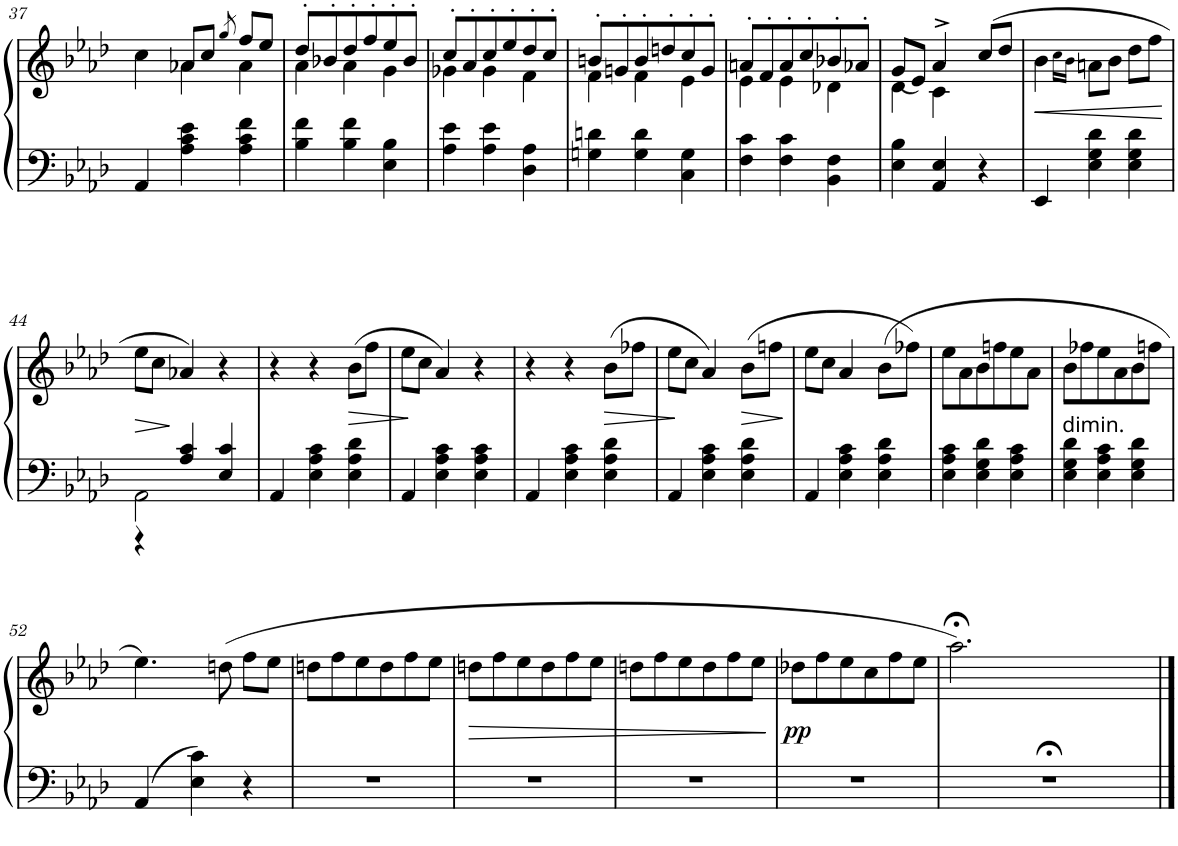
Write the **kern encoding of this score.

**kern	**kern	**dynam
*part1	*part1	*part1
*staff2	*staff1	*staff1/2
*I"Piano	*	*
*I'Pno.	*	*
!!LO:PB:g=z
*clefF4	*clefG2	*
*k[b-e-a-d-]	*k[b-e-a-d-]	*
*M3/4	*M3/4	*
=37	=37	=37
*	*^	*
4AA-/	4cc\	4ryy	.
4A-\ 4c\ 4e-\	4a-X\	8a-/L	.
.	.	8cc/J	.
.	.	8qgg/	.
4A-\ 4c\ 4f\	4a-\	8ff/L	.
.	.	8ee-/J	.
=38	=38	=38	=38
4B-\ 4f\	4a-\	8dd-'/L	.
.	.	8b-X'/	.
4B-\ 4f\	4a-\	8dd-'/	.
.	.	8ff'/	.
4E-\ 4B-\	4g\	8ee-'/	.
.	.	8b-'/J	.
=39	=39	=39	=39
4A-\ 4e-\	4g-X\	8cc'/L	.
.	.	8a-'/	.
4A-\ 4e-\	4g-\	8cc'/	.
.	.	8ee-'/	.
4D-\ 4A-\	4f\	8dd-'/	.
.	.	8cc'/J	.
=40	=40	=40	=40
4Gn\ 4dn\	4f\	8bn'/L	.
.	.	8gn'/	.
4G\ 4d\	4f\	8b'/	.
.	.	8ddn'/	.
4C\ 4G\	4e-\	8cc'/	.
.	.	8g'/J	.
=41	=41	=41	=41
4F\ 4c\	4e-\	8an'/L	.
.	.	8f'/	.
4F\ 4c\	4e-\	8a'/	.
.	.	8cc'/	.
4BB-\ 4F\	4d-X\	8b-X'/	.
.	.	8a-X'/J	.
=42	=42	=42	=42
4E-\ 4B-\	4d-\	(8g/L	.
.	.	8e-/J)	.
4AA-/ 4E-/	4c\	4a-^/	.
4r	(8cc/L	4ryy	.
.	8dd-/J	.	.
*	*v	*v	*
=43	=43	=43
4EE-/	4b-\	.
.	16qcc\LL	.
.	16qb-\JJ	.
4E-\ 4G\ 4d-\	8an\L	.
.	8b-\J	.
4E-\ 4G\ 4d-\	8dd-\L	.
.	8ff\J	.
!!LO:LB:g=z
=44	=44	=44
*^	*	*
!	!	!	!LO:HP:b
2AA-\	4r	8ee-\L	>
.	.	8cc\J	.
.	4A-/ 4c/	4a-X/)	]
4ryy	4E-/ 4c/	4r	.
*v	*v	*	*
=45	=45	=45
4AA-/	4r	.
4E-\ 4A-\ 4c\	4r	.
!	!	!LO:HP:b
4E-\ 4A-\ 4d-\	(8b-\L	>
.	8ff\J	.
=46	=46	=46
4AA-/	8ee-\L	.
.	8cc\J	]
4E-\ 4A-\ 4c\	4a-/)	.
4E-\ 4A-\ 4c\	4r	.
=47	=47	=47
4AA-/	4r	.
4E-\ 4A-\ 4c\	4r	.
!	!	!LO:HP:b
4E-\ 4A-\ 4d-\	(>8b-\L	>
.	8ff-X\J	.
=48	=48	=48
4AA-/	8ee-\L	.
.	8cc\J	]
4E-\ 4A-\ 4c\	4a-/)	.
!	!	!LO:HP:b
4E-\ 4A-\ 4d-\	(8b-\L	>
.	8ffn\J	.
.	.	]
=49	=49	=49
4AA-/	8ee-\L	.
.	8cc\J	.
4E-\ 4A-\ 4c\	4a-/	.
4E-\ 4A-\ 4d-\	(8b-\L	.
.	8ff-X\J)	.
=50	=50	=50
4E-\ 4A-\ 4c\	8ee-\L	.
.	8a-\	.
4E-\ 4G\ 4d-\	8b-\	.
.	8ffn\	.
4E-\ 4A-\ 4c\	8ee-\	.
.	8a-\J	.
=51	=51	=51
!LO:TX:a:t=dimin.	!	!
4E-\ 4G\ 4d-\	8b-\L	.
.	8ff-X\	.
4E-\ 4A-\ 4c\	8ee-\	.
.	8a-\	.
4E-\ 4G\ 4d-\	8b-\	.
.	8ffn\J	.
!!LO:LB:g=z
=52	=52	=52
4AA-/	4.ee-\)	.
4E-\ 4c\	.	.
.	(8ddn\	.
4r	8ff\L	.
.	8ee-\J	.
=53	=53	=53
2.r	8ddn\L	.
.	8ff\	.
.	8ee-\	.
.	8dd\	.
.	8ff\	.
.	8ee-\J	.
=54	=54	=54
2.r	8ddn\L	.
.	8ff\	.
.	8ee-\	.
.	8dd\	.
.	8ff\	.
.	8ee-\J	.
=55	=55	=55
2.r	8ddn\L	.
.	8ff\	.
.	8ee-\	.
.	8dd\	.
.	8ff\	.
.	8ee-\J	.
=56	=56	=56
!	!	!LO:DY:a=2
2.r	8dd-X\L	pp
.	8ff\	.
.	8ee-\	.
.	8cc\	.
.	8ff\	.
.	8ee-\J	.
=57	=57	=57
2.r;<	2.aa-;<\)	.
==	==	==
*-	*-	*-
